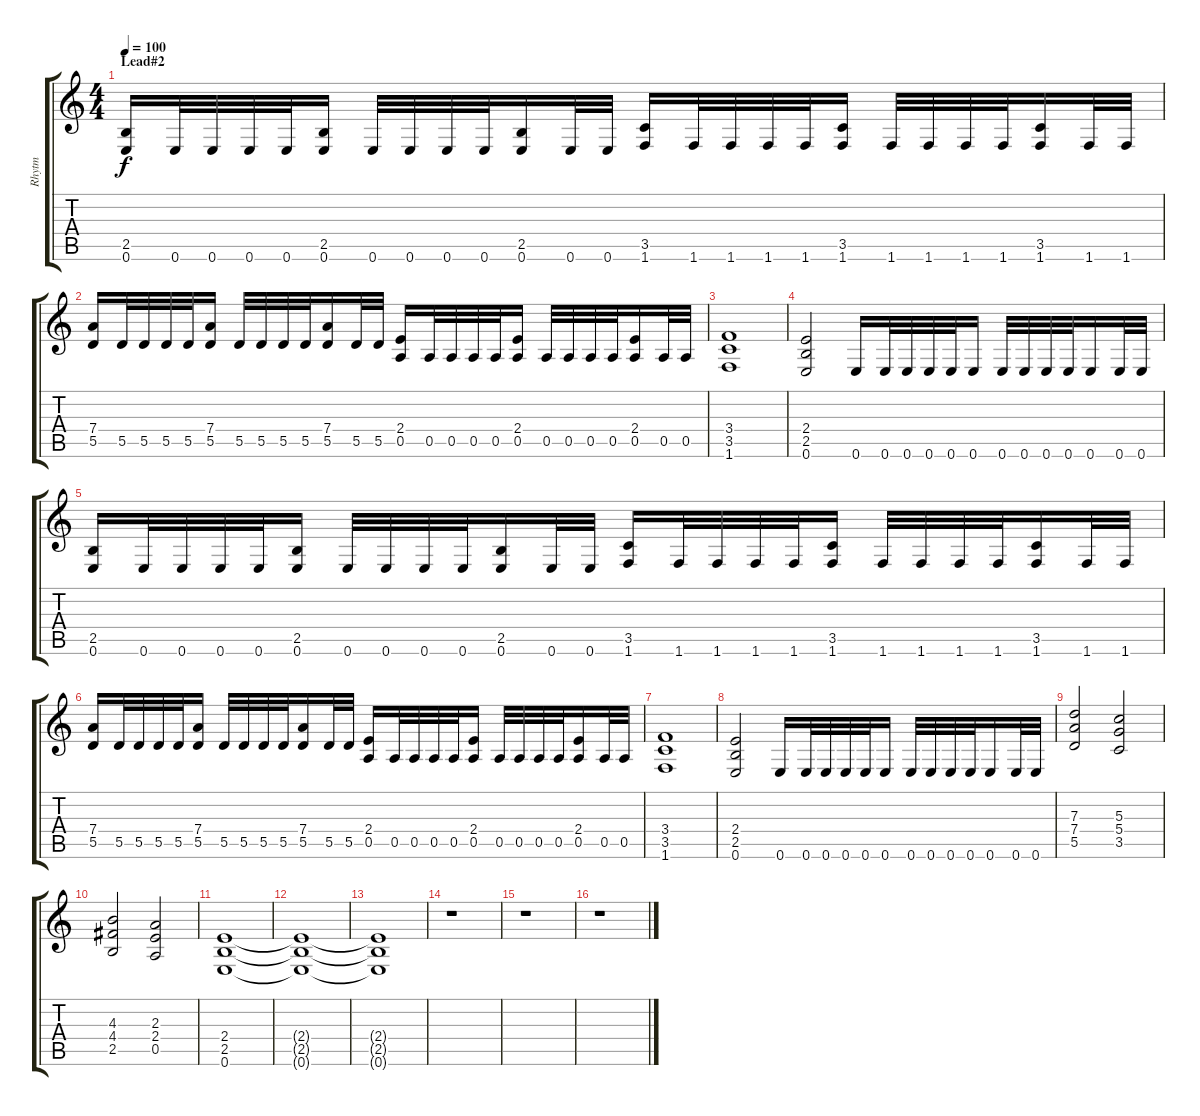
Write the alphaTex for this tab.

\track ("Rhytm" "Rhytm") {instrument distortionguitar}
\staff {score tabs}
\tuning (E4 B3 G3 D3 A2 E2) {hide}
\ts (4 4)
\section ("" "Lead#2")
\tempo 100
\clef g2
\ks c
(2.5 0.6).16{dy f} 0.6.32 0.6.32 0.6.32 0.6.32 (2.5 0.6).16 0.6.32 0.6.32 0.6.32 0.6.32 (2.5 0.6).16 0.6.32 0.6.32 (3.5 1.6).16 1.6.32 1.6.32 1.6.32 1.6.32 (3.5 1.6).16 1.6.32 1.6.32 1.6.32 1.6.32 (3.5 1.6).16 1.6.32 1.6.32 |
(7.4 5.5).16 5.5.32 5.5.32 5.5.32 5.5.32 (7.4 5.5).16 5.5.32 5.5.32 5.5.32 5.5.32 (7.4 5.5).16 5.5.32 5.5.32 (2.4 0.5).16 0.5.32 0.5.32 0.5.32 0.5.32 (2.4 0.5).16 0.5.32 0.5.32 0.5.32 0.5.32 (2.4 0.5).16 0.5.32 0.5.32 |
(3.4 3.5 1.6).1 |
(2.4 2.5 0.6).2 0.6.16 0.6.32 0.6.32 0.6.32 0.6.32 0.6.16 0.6.32 0.6.32 0.6.32 0.6.32 0.6.16 0.6.32 0.6.32 |
(2.5 0.6).16 0.6.32 0.6.32 0.6.32 0.6.32 (2.5 0.6).16 0.6.32 0.6.32 0.6.32 0.6.32 (2.5 0.6).16 0.6.32 0.6.32 (3.5 1.6).16 1.6.32 1.6.32 1.6.32 1.6.32 (3.5 1.6).16 1.6.32 1.6.32 1.6.32 1.6.32 (3.5 1.6).16 1.6.32 1.6.32 |
(7.4 5.5).16 5.5.32 5.5.32 5.5.32 5.5.32 (7.4 5.5).16 5.5.32 5.5.32 5.5.32 5.5.32 (7.4 5.5).16 5.5.32 5.5.32 (2.4 0.5).16 0.5.32 0.5.32 0.5.32 0.5.32 (2.4 0.5).16 0.5.32 0.5.32 0.5.32 0.5.32 (2.4 0.5).16 0.5.32 0.5.32 |
(3.4 3.5 1.6).1 |
(2.4 2.5 0.6).2 0.6.16 0.6.32 0.6.32 0.6.32 0.6.32 0.6.16 0.6.32 0.6.32 0.6.32 0.6.32 0.6.16 0.6.32 0.6.32 |
(7.3 7.4 5.5).2 (5.3 5.4 3.5).2 |
(4.3 4.4 2.5).2 (2.3 2.4 0.5).2 |
(2.4 2.5 0.6).1{volume 0} |
(2.4{t} 2.5{t} 0.6{t}).1 |
(2.4{t} 2.5{t} 0.6{t}).1 |
r.1 |
r.1 |
r.1
